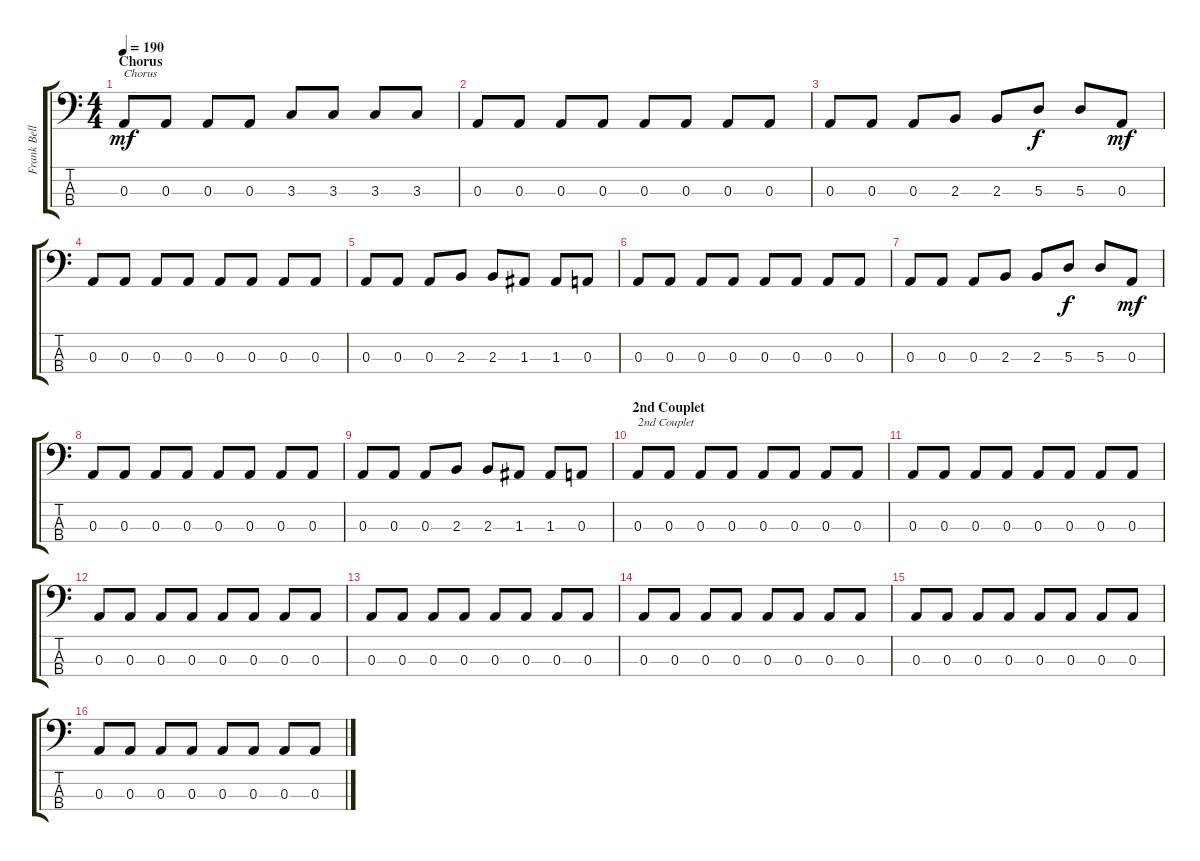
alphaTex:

\track ("Frank Bello" "Frank Bell") {instrument electricbasspick}
\staff {score tabs}
\tuning (G2 D2 A1 E1) {hide}
\ts (4 4)
\section ("" "Chorus")
\tempo 190
\clef f4
\ks c
0.3.8{txt "Chorus" dy mf} 0.3.8 0.3.8 0.3.8 3.3.8 3.3.8 3.3.8 3.3.8 |
0.3.8 0.3.8 0.3.8 0.3.8 0.3.8 0.3.8 0.3.8 0.3.8 |
0.3.8 0.3.8 0.3.8 2.3.8 2.3.8 5.3.8{dy f} 5.3.8 0.3.8{dy mf} |
0.3.8 0.3.8 0.3.8 0.3.8 0.3.8 0.3.8 0.3.8 0.3.8 |
0.3.8 0.3.8 0.3.8 2.3.8 2.3.8 1.3.8 1.3.8 0.3.8 |
0.3.8 0.3.8 0.3.8 0.3.8 0.3.8 0.3.8 0.3.8 0.3.8 |
0.3.8 0.3.8 0.3.8 2.3.8 2.3.8 5.3.8{dy f} 5.3.8 0.3.8{dy mf} |
0.3.8 0.3.8 0.3.8 0.3.8 0.3.8 0.3.8 0.3.8 0.3.8 |
0.3.8 0.3.8 0.3.8 2.3.8 2.3.8 1.3.8 1.3.8 0.3.8 |
\section ("" "2nd Couplet")
0.3.8{txt "2nd Couplet"} 0.3.8 0.3.8 0.3.8 0.3.8 0.3.8 0.3.8 0.3.8 |
0.3.8 0.3.8 0.3.8 0.3.8 0.3.8 0.3.8 0.3.8 0.3.8 |
0.3.8 0.3.8 0.3.8 0.3.8 0.3.8 0.3.8 0.3.8 0.3.8 |
0.3.8 0.3.8 0.3.8 0.3.8 0.3.8 0.3.8 0.3.8 0.3.8 |
0.3.8 0.3.8 0.3.8 0.3.8 0.3.8 0.3.8 0.3.8 0.3.8 |
0.3.8 0.3.8 0.3.8 0.3.8 0.3.8 0.3.8 0.3.8 0.3.8 |
0.3.8 0.3.8 0.3.8 0.3.8 0.3.8 0.3.8 0.3.8 0.3.8
